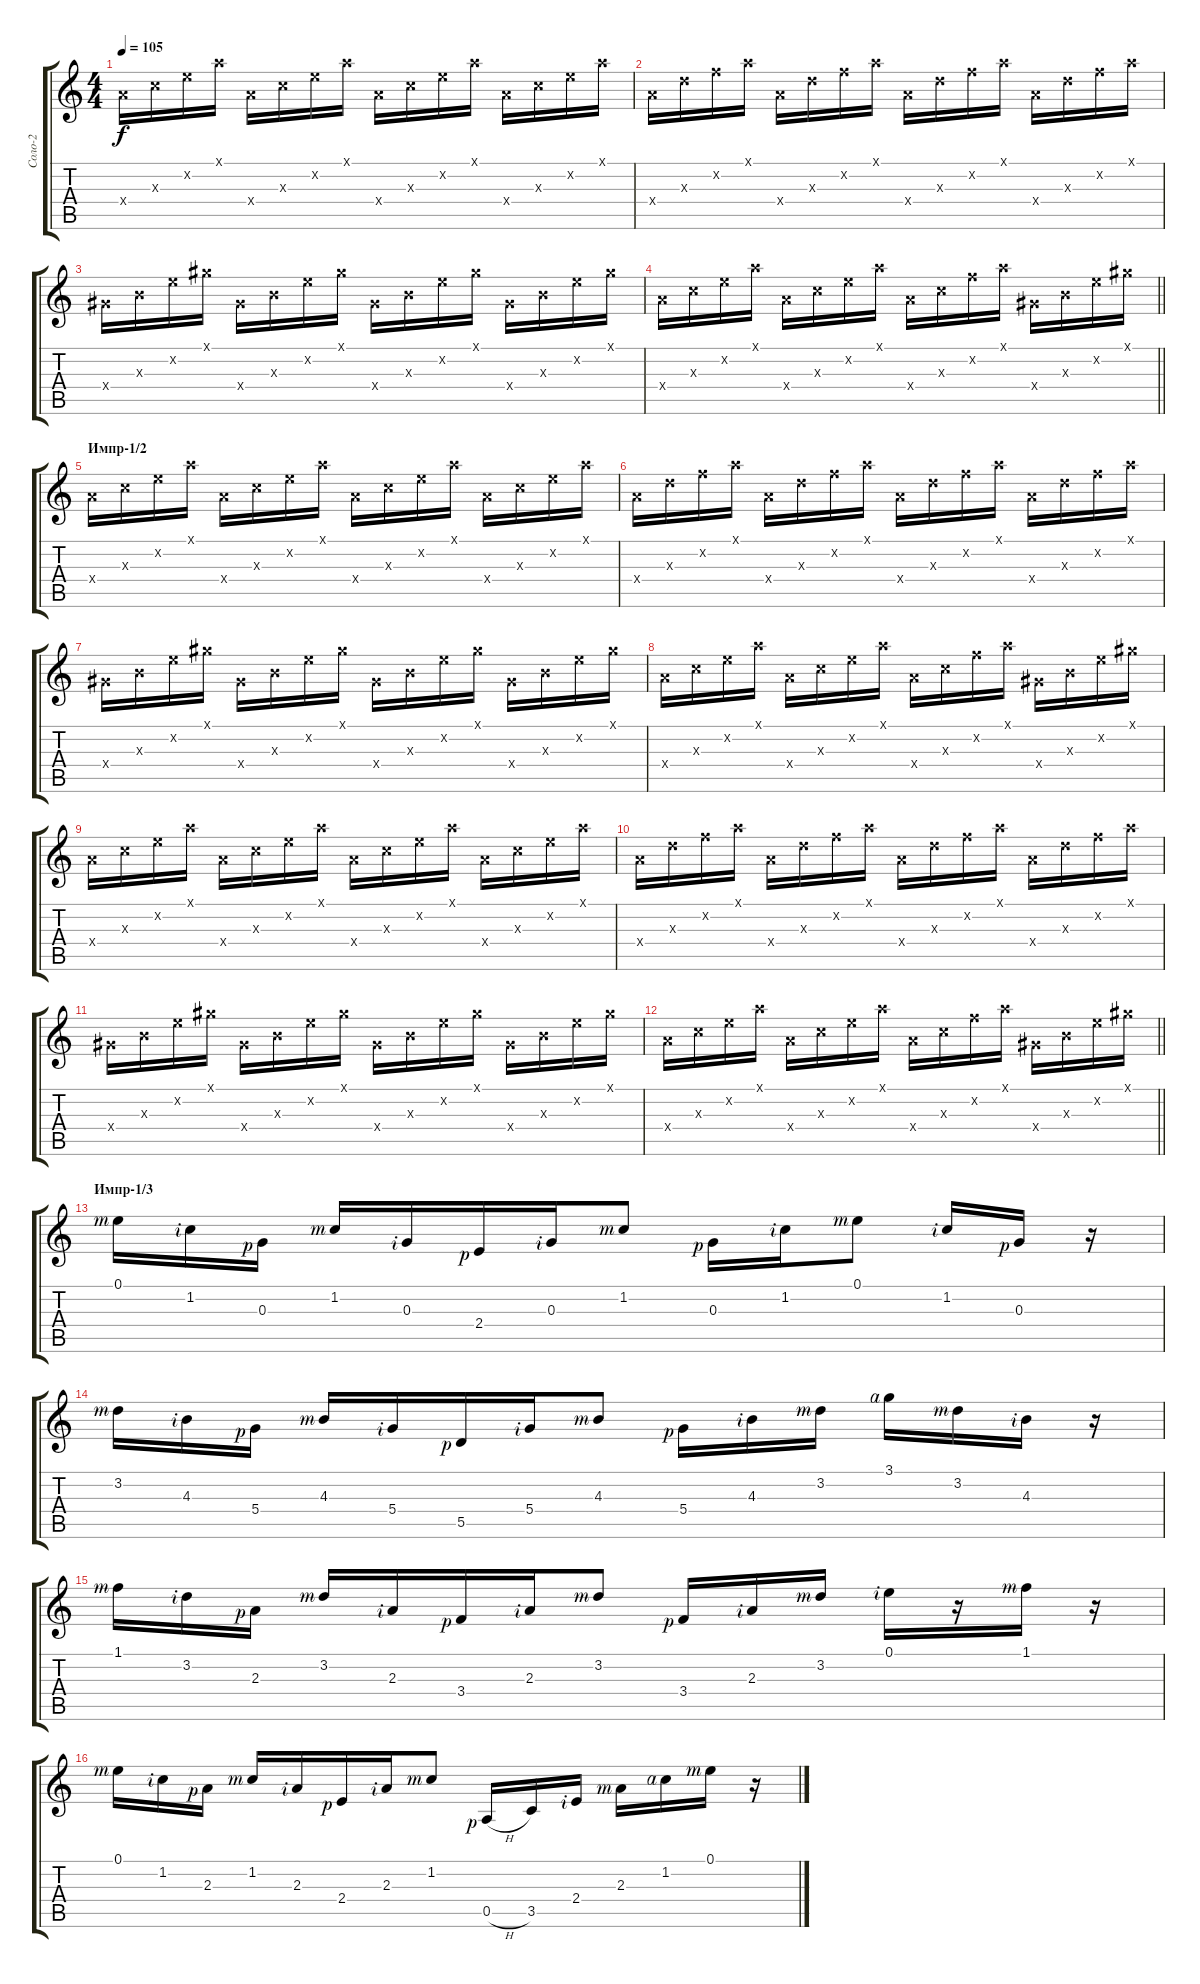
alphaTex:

\track ("Соло-2" "Соло-2") {instrument electricguitarmuted}
\staff {score tabs}
\tuning (E4 B3 G3 D3 A2 E2) {hide}
\ts (4 4)
\tempo 105
\clef g2
\ks c
7.4{x}.16{dy f} 5.3{x}.16 5.2{x}.16 5.1{x}.16 7.4{x}.16 5.3{x}.16 5.2{x}.16 5.1{x}.16 7.4{x}.16 5.3{x}.16 5.2{x}.16 5.1{x}.16 7.4{x}.16 5.3{x}.16 5.2{x}.16 5.1{x}.16 |
7.4{x}.16 7.3{x}.16 6.2{x}.16 5.1{x}.16 7.4{x}.16 7.3{x}.16 6.2{x}.16 5.1{x}.16 7.4{x}.16 7.3{x}.16 6.2{x}.16 5.1{x}.16 7.4{x}.16 7.3{x}.16 6.2{x}.16 5.1{x}.16 |
6.4{x}.16 4.3{x}.16 5.2{x}.16 4.1{x}.16 6.4{x}.16 4.3{x}.16 5.2{x}.16 4.1{x}.16 6.4{x}.16 4.3{x}.16 5.2{x}.16 4.1{x}.16 6.4{x}.16 4.3{x}.16 5.2{x}.16 4.1{x}.16 |
\barLineRight lightlight
7.4{x}.16 5.3{x}.16 5.2{x}.16 5.1{x}.16 7.4{x}.16 5.3{x}.16 5.2{x}.16 5.1{x}.16 7.4{x}.16 5.3{x}.16 6.2{x}.16 5.1{x}.16 6.4{x}.16 4.3{x}.16 5.2{x}.16 4.1{x}.16 |
\section ("" "Импр-1/2")
7.4{x}.16 5.3{x}.16 5.2{x}.16 5.1{x}.16 7.4{x}.16 5.3{x}.16 5.2{x}.16 5.1{x}.16 7.4{x}.16 5.3{x}.16 5.2{x}.16 5.1{x}.16 7.4{x}.16 5.3{x}.16 5.2{x}.16 5.1{x}.16 |
7.4{x}.16 7.3{x}.16 6.2{x}.16 5.1{x}.16 7.4{x}.16 7.3{x}.16 6.2{x}.16 5.1{x}.16 7.4{x}.16 7.3{x}.16 6.2{x}.16 5.1{x}.16 7.4{x}.16 7.3{x}.16 6.2{x}.16 5.1{x}.16 |
6.4{x}.16 4.3{x}.16 5.2{x}.16 4.1{x}.16 6.4{x}.16 4.3{x}.16 5.2{x}.16 4.1{x}.16 6.4{x}.16 4.3{x}.16 5.2{x}.16 4.1{x}.16 6.4{x}.16 4.3{x}.16 5.2{x}.16 4.1{x}.16 |
7.4{x}.16 5.3{x}.16 5.2{x}.16 5.1{x}.16 7.4{x}.16 5.3{x}.16 5.2{x}.16 5.1{x}.16 7.4{x}.16 5.3{x}.16 6.2{x}.16 5.1{x}.16 6.4{x}.16 4.3{x}.16 5.2{x}.16 4.1{x}.16 |
7.4{x}.16 5.3{x}.16 5.2{x}.16 5.1{x}.16 7.4{x}.16 5.3{x}.16 5.2{x}.16 5.1{x}.16 7.4{x}.16 5.3{x}.16 5.2{x}.16 5.1{x}.16 7.4{x}.16 5.3{x}.16 5.2{x}.16 5.1{x}.16 |
7.4{x}.16 7.3{x}.16 6.2{x}.16 5.1{x}.16 7.4{x}.16 7.3{x}.16 6.2{x}.16 5.1{x}.16 7.4{x}.16 7.3{x}.16 6.2{x}.16 5.1{x}.16 7.4{x}.16 7.3{x}.16 6.2{x}.16 5.1{x}.16 |
6.4{x}.16 4.3{x}.16 5.2{x}.16 4.1{x}.16 6.4{x}.16 4.3{x}.16 5.2{x}.16 4.1{x}.16 6.4{x}.16 4.3{x}.16 5.2{x}.16 4.1{x}.16 6.4{x}.16 4.3{x}.16 5.2{x}.16 4.1{x}.16 |
\barLineRight lightlight
7.4{x}.16 5.3{x}.16 5.2{x}.16 5.1{x}.16 7.4{x}.16 5.3{x}.16 5.2{x}.16 5.1{x}.16 7.4{x}.16 5.3{x}.16 6.2{x}.16 5.1{x}.16 6.4{x}.16 4.3{x}.16 5.2{x}.16 4.1{x}.16 |
\section ("" "Импр-1/3")
0.1{rf 3}.16 1.2{rf 2}.16 0.3{rf 1}.16{beam split} 1.2{rf 3}.16{beam merge} 0.3{rf 2}.16 2.4{rf 1}.16 0.3{rf 2}.16 1.2{rf 3}.8 0.3{rf 1}.16 1.2{rf 2}.16 0.1{rf 3}.8 1.2{rf 2}.16 0.3{rf 1}.16 r.16 |
3.2{rf 3}.16 4.3{rf 2}.16 5.4{rf 1}.16{beam split} 4.3{rf 3}.16{beam merge} 5.4{rf 2}.16 5.5{rf 1}.16 5.4{rf 2}.16 4.3{rf 3}.8 5.4{rf 1}.16 4.3{rf 2}.16 3.2{rf 3}.16 3.1{rf 4}.16 3.2{rf 3}.16 4.3{rf 2}.16 r.16 |
1.1{rf 3}.16 3.2{rf 2}.16 2.3{rf 1}.16{beam split} 3.2{rf 3}.16{beam merge} 2.3{rf 2}.16 3.4{rf 1}.16 2.3{rf 2}.16 3.2{rf 3}.8 3.4{rf 1}.16 2.3{rf 2}.16 3.2{rf 3}.16 0.1{rf 2}.16 r.16 1.1{rf 3}.16 r.16 |
0.1{rf 3}.16 1.2{rf 2}.16 2.3{rf 1}.16{beam split} 1.2{rf 3}.16{beam merge} 2.3{rf 2}.16 2.4{rf 1}.16 2.3{rf 2}.16 1.2{rf 3}.8 0.5{h rf 1}.16 3.5.16 2.4{rf 2}.16 2.3{rf 3}.16 1.2{rf 4}.16 0.1{rf 3}.16 r.16
